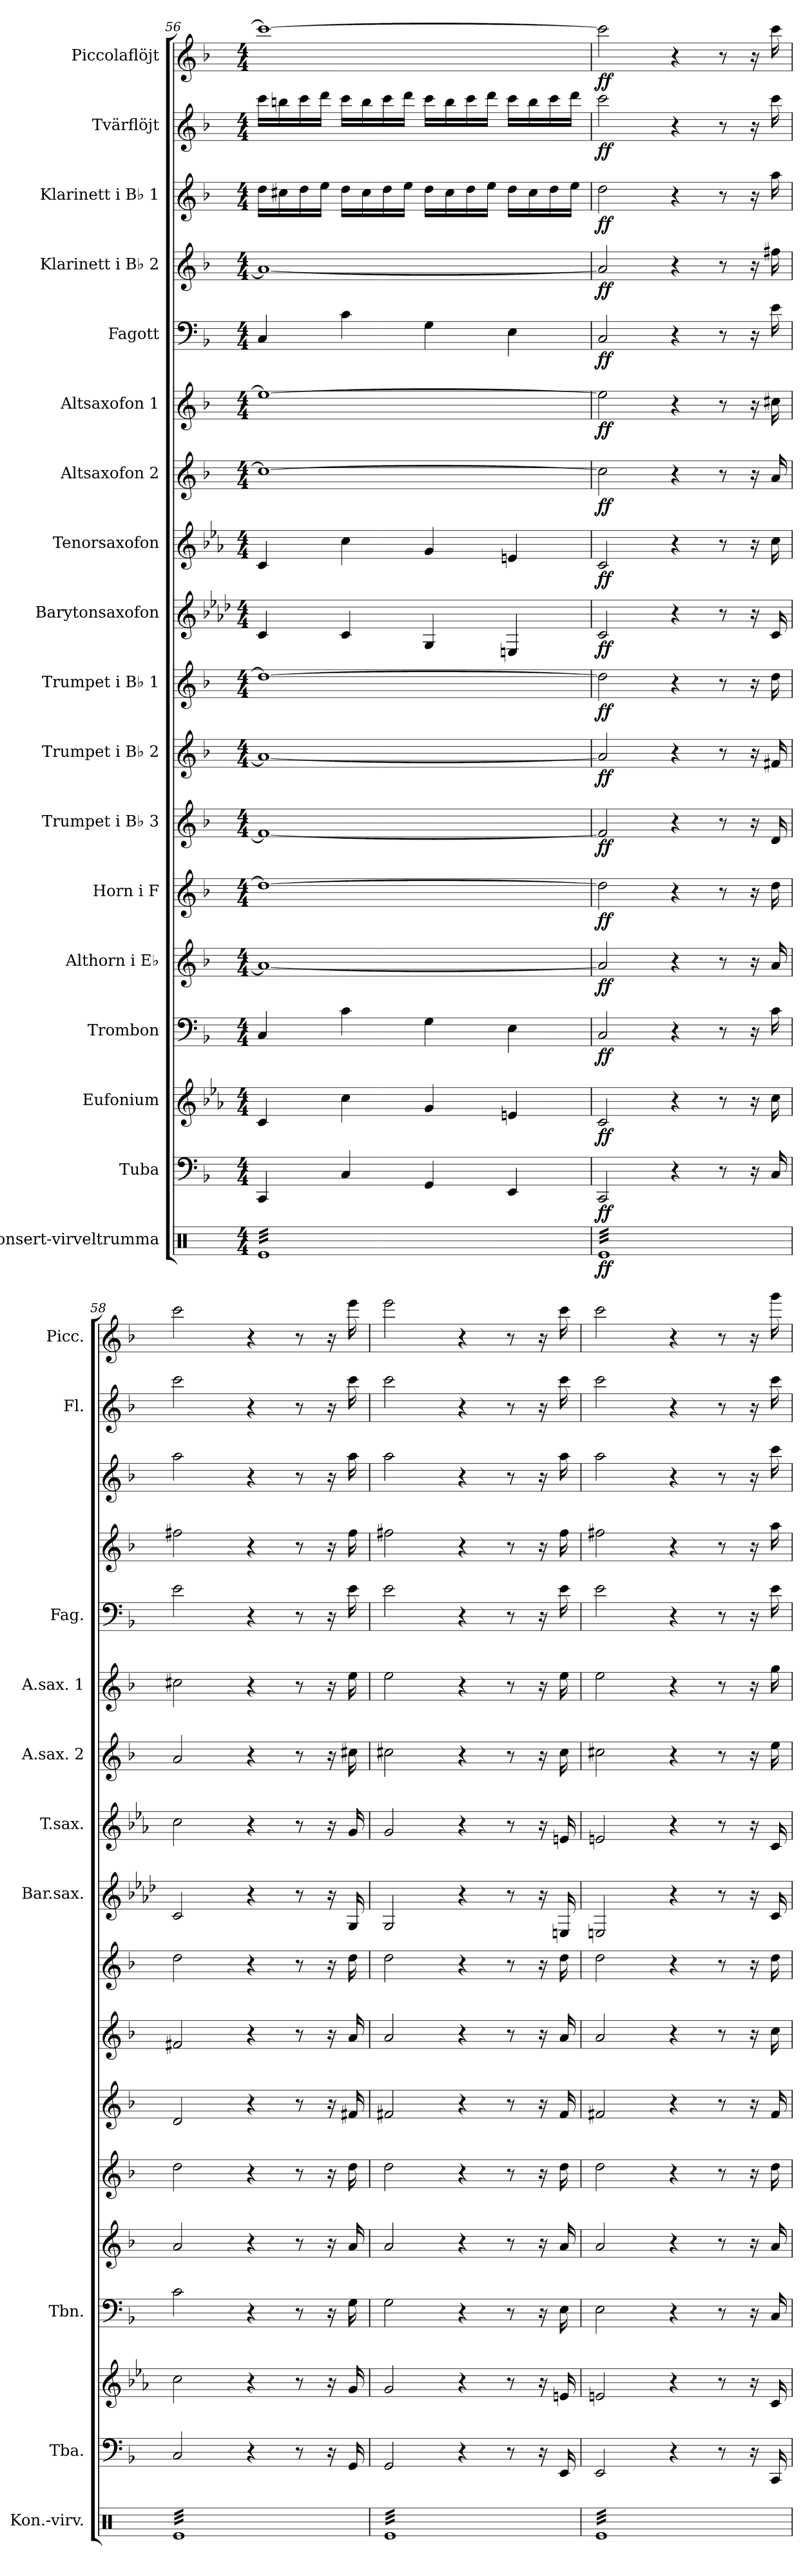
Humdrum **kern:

**kern	**dynam	**kern	**dynam	**kern	**dynam	**kern	**dynam	**kern	**dynam	**kern	**dynam	**kern	**dynam	**kern	**dynam	**kern	**dynam	**kern	**dynam	**kern	**dynam	**kern	**dynam	**kern	**dynam	**kern	**dynam	**kern	**dynam	**kern	**dynam	**kern	**dynam	**kern	**dynam
*part18	*part18	*part17	*part17	*part16	*part16	*part15	*part15	*part14	*part14	*part13	*part13	*part12	*part12	*part11	*part11	*part10	*part10	*part9	*part9	*part8	*part8	*part7	*part7	*part6	*part6	*part5	*part5	*part4	*part4	*part3	*part3	*part2	*part2	*part1	*part1
*staff18	*staff18	*staff17	*staff17	*staff16	*staff16	*staff15	*staff15	*staff14	*staff14	*staff13	*staff13	*staff12	*staff12	*staff11	*staff11	*staff10	*staff10	*staff9	*staff9	*staff8	*staff8	*staff7	*staff7	*staff6	*staff6	*staff5	*staff5	*staff4	*staff4	*staff3	*staff3	*staff2	*staff2	*staff1	*staff1
*I"Konsert-virveltrumma	*	*I"Tuba	*	*I"Eufonium	*	*I"Trombon	*	*I"Althorn i E♭	*	*I"Horn i F	*	*I"Trumpet i B♭ 3	*	*I"Trumpet i B♭ 2	*	*I"Trumpet i B♭ 1	*	*I"Barytonsaxofon	*	*I"Tenorsaxofon	*	*I"Altsaxofon 2	*	*I"Altsaxofon 1	*	*I"Fagott	*	*I"Klarinett i B♭ 2	*	*I"Klarinett i B♭ 1	*	*I"Tvärflöjt	*	*I"Piccolaflöjt	*
*I'Kon.-virv.	*	*I'Tba.	*	*	*	*I'Tbn.	*	*	*	*	*	*	*	*	*	*	*	*I'Bar.sax.	*	*I'T.sax.	*	*I'A.sax. 2	*	*I'A.sax. 1	*	*I'Fag.	*	*	*	*	*	*I'Fl.	*	*I'Picc.	*
*clefX	*	*clefF4	*	*clefG2	*	*clefF4	*	*clefG2	*	*clefG2	*	*clefG2	*	*clefG2	*	*clefG2	*	*clefG2	*	*clefG2	*	*clefG2	*	*clefG2	*	*clefF4	*	*clefG2	*	*clefG2	*	*clefG2	*	*clefG2	*
*	*	*	*	*ITrd8c14	*	*	*	*ITrd5c9	*	*ITrd4c7	*	*ITrd1c2	*	*ITrd1c2	*	*ITrd1c2	*	*ITrd12c21	*	*ITrd8c14	*	*ITrd5c9	*	*ITrd5c9	*	*	*	*ITrd1c2	*	*ITrd1c2	*	*	*	*ITrd-7c-12	*
*k[]	*	*k[b-]	*	*k[b-e-a-]	*	*k[b-]	*	*k[b-e-a-d-]	*	*k[b-e-]	*	*k[b-e-a-]	*	*k[b-e-a-]	*	*k[b-e-a-]	*	*k[b-e-a-d-]	*	*k[b-e-a-]	*	*k[b-e-a-d-]	*	*k[b-e-a-d-]	*	*k[b-]	*	*k[b-e-a-]	*	*k[b-e-a-]	*	*k[b-]	*	*k[b-]	*
*M4/4	*	*M4/4	*	*M4/4	*	*M4/4	*	*M4/4	*	*M4/4	*	*M4/4	*	*M4/4	*	*M4/4	*	*M4/4	*	*M4/4	*	*M4/4	*	*M4/4	*	*M4/4	*	*M4/4	*	*M4/4	*	*M4/4	*	*M4/4	*
=56	=56	=56	=56	=56	=56	=56	=56	=56	=56	=56	=56	=56	=56	=56	=56	=56	=56	=56	=56	=56	=56	=56	=56	=56	=56	=56	=56	=56	=56	=56	=56	=56	=56	=56	=56
*tremolo	*	*	*	*	*	*	*	*	*	*	*	*	*	*	*	*	*	*	*	*	*	*	*	*	*	*	*	*	*	*	*	*	*	*	*
32ReLLL	.	4CC/	.	4C/	.	4C/	.	1c_	.	1g_	.	1e_	.	1g_	.	1cc_	.	4C/	.	4C/	.	1e_	.	1g_	.	4C/	.	1g_	.	16cc\LL	.	16ccc\LL	.	1cccc_	.
32Re	.	.	.	.	.	.	.	.	.	.	.	.	.	.	.	.	.	.	.	.	.	.	.	.	.	.	.	.	.	.	.	.	.	.	.
32Re	.	.	.	.	.	.	.	.	.	.	.	.	.	.	.	.	.	.	.	.	.	.	.	.	.	.	.	.	.	16bn\	.	16bbn\	.	.	.
32Re	.	.	.	.	.	.	.	.	.	.	.	.	.	.	.	.	.	.	.	.	.	.	.	.	.	.	.	.	.	.	.	.	.	.	.
32Re	.	.	.	.	.	.	.	.	.	.	.	.	.	.	.	.	.	.	.	.	.	.	.	.	.	.	.	.	.	16cc\	.	16ccc\	.	.	.
32Re	.	.	.	.	.	.	.	.	.	.	.	.	.	.	.	.	.	.	.	.	.	.	.	.	.	.	.	.	.	.	.	.	.	.	.
32Re	.	.	.	.	.	.	.	.	.	.	.	.	.	.	.	.	.	.	.	.	.	.	.	.	.	.	.	.	.	16dd\JJ	.	16ddd\JJ	.	.	.
32Re	.	.	.	.	.	.	.	.	.	.	.	.	.	.	.	.	.	.	.	.	.	.	.	.	.	.	.	.	.	.	.	.	.	.	.
32Re	.	4C/	.	4c\	.	4c\	.	.	.	.	.	.	.	.	.	.	.	4C/	.	4c\	.	.	.	.	.	4c\	.	.	.	16cc\LL	.	16ccc\LL	.	.	.
32Re	.	.	.	.	.	.	.	.	.	.	.	.	.	.	.	.	.	.	.	.	.	.	.	.	.	.	.	.	.	.	.	.	.	.	.
32Re	.	.	.	.	.	.	.	.	.	.	.	.	.	.	.	.	.	.	.	.	.	.	.	.	.	.	.	.	.	16b\	.	16bb\	.	.	.
32Re	.	.	.	.	.	.	.	.	.	.	.	.	.	.	.	.	.	.	.	.	.	.	.	.	.	.	.	.	.	.	.	.	.	.	.
32Re	.	.	.	.	.	.	.	.	.	.	.	.	.	.	.	.	.	.	.	.	.	.	.	.	.	.	.	.	.	16cc\	.	16ccc\	.	.	.
32Re	.	.	.	.	.	.	.	.	.	.	.	.	.	.	.	.	.	.	.	.	.	.	.	.	.	.	.	.	.	.	.	.	.	.	.
32Re	.	.	.	.	.	.	.	.	.	.	.	.	.	.	.	.	.	.	.	.	.	.	.	.	.	.	.	.	.	16dd\JJ	.	16ddd\JJ	.	.	.
32Re	.	.	.	.	.	.	.	.	.	.	.	.	.	.	.	.	.	.	.	.	.	.	.	.	.	.	.	.	.	.	.	.	.	.	.
32Re	.	4GG/	.	4G/	.	4G\	.	.	.	.	.	.	.	.	.	.	.	4GG/	.	4G/	.	.	.	.	.	4G\	.	.	.	16cc\LL	.	16ccc\LL	.	.	.
32Re	.	.	.	.	.	.	.	.	.	.	.	.	.	.	.	.	.	.	.	.	.	.	.	.	.	.	.	.	.	.	.	.	.	.	.
32Re	.	.	.	.	.	.	.	.	.	.	.	.	.	.	.	.	.	.	.	.	.	.	.	.	.	.	.	.	.	16b\	.	16bb\	.	.	.
32Re	.	.	.	.	.	.	.	.	.	.	.	.	.	.	.	.	.	.	.	.	.	.	.	.	.	.	.	.	.	.	.	.	.	.	.
32Re	.	.	.	.	.	.	.	.	.	.	.	.	.	.	.	.	.	.	.	.	.	.	.	.	.	.	.	.	.	16cc\	.	16ccc\	.	.	.
32Re	.	.	.	.	.	.	.	.	.	.	.	.	.	.	.	.	.	.	.	.	.	.	.	.	.	.	.	.	.	.	.	.	.	.	.
32Re	.	.	.	.	.	.	.	.	.	.	.	.	.	.	.	.	.	.	.	.	.	.	.	.	.	.	.	.	.	16dd\JJ	.	16ddd\JJ	.	.	.
32Re	.	.	.	.	.	.	.	.	.	.	.	.	.	.	.	.	.	.	.	.	.	.	.	.	.	.	.	.	.	.	.	.	.	.	.
32Re	.	4EE/	.	4En/	.	4E\	.	.	.	.	.	.	.	.	.	.	.	4EEn/	.	4En/	.	.	.	.	.	4E\	.	.	.	16cc\LL	.	16ccc\LL	.	.	.
32Re	.	.	.	.	.	.	.	.	.	.	.	.	.	.	.	.	.	.	.	.	.	.	.	.	.	.	.	.	.	.	.	.	.	.	.
32Re	.	.	.	.	.	.	.	.	.	.	.	.	.	.	.	.	.	.	.	.	.	.	.	.	.	.	.	.	.	16b\	.	16bb\	.	.	.
32Re	.	.	.	.	.	.	.	.	.	.	.	.	.	.	.	.	.	.	.	.	.	.	.	.	.	.	.	.	.	.	.	.	.	.	.
32Re	.	.	.	.	.	.	.	.	.	.	.	.	.	.	.	.	.	.	.	.	.	.	.	.	.	.	.	.	.	16cc\	.	16ccc\	.	.	.
32Re	.	.	.	.	.	.	.	.	.	.	.	.	.	.	.	.	.	.	.	.	.	.	.	.	.	.	.	.	.	.	.	.	.	.	.
32Re	.	.	.	.	.	.	.	.	.	.	.	.	.	.	.	.	.	.	.	.	.	.	.	.	.	.	.	.	.	16dd\JJ	.	16ddd\JJ	.	.	.
32ReJJJ	.	.	.	.	.	.	.	.	.	.	.	.	.	.	.	.	.	.	.	.	.	.	.	.	.	.	.	.	.	.	.	.	.	.	.
!!LO:PB:g=z
=57	=57	=57	=57	=57	=57	=57	=57	=57	=57	=57	=57	=57	=57	=57	=57	=57	=57	=57	=57	=57	=57	=57	=57	=57	=57	=57	=57	=57	=57	=57	=57	=57	=57	=57	=57
!	!LO:DY:b	!	!LO:DY:b	!	!LO:DY:b	!	!LO:DY:b	!	!LO:DY:b	!	!LO:DY:b	!	!LO:DY:b	!	!LO:DY:b	!	!LO:DY:b	!	!LO:DY:b	!	!LO:DY:b	!	!LO:DY:b	!	!LO:DY:b	!	!LO:DY:b	!	!LO:DY:b	!	!LO:DY:b	!	!LO:DY:b	!	!LO:DY:b
32ReLLL	ff	2CC/	ff	2C/	ff	2C/	ff	2c/]	ff	2g\]	ff	2e/]	ff	2g/]	ff	2cc\]	ff	2C/	ff	2C/	ff	2e\]	ff	2g\]	ff	2C/	ff	2g/]	ff	2cc\	ff	2ccc\	ff	2cccc\]	ff
32Re	.	.	.	.	.	.	.	.	.	.	.	.	.	.	.	.	.	.	.	.	.	.	.	.	.	.	.	.	.	.	.	.	.	.	.
32Re	.	.	.	.	.	.	.	.	.	.	.	.	.	.	.	.	.	.	.	.	.	.	.	.	.	.	.	.	.	.	.	.	.	.	.
32Re	.	.	.	.	.	.	.	.	.	.	.	.	.	.	.	.	.	.	.	.	.	.	.	.	.	.	.	.	.	.	.	.	.	.	.
32Re	.	.	.	.	.	.	.	.	.	.	.	.	.	.	.	.	.	.	.	.	.	.	.	.	.	.	.	.	.	.	.	.	.	.	.
32Re	.	.	.	.	.	.	.	.	.	.	.	.	.	.	.	.	.	.	.	.	.	.	.	.	.	.	.	.	.	.	.	.	.	.	.
32Re	.	.	.	.	.	.	.	.	.	.	.	.	.	.	.	.	.	.	.	.	.	.	.	.	.	.	.	.	.	.	.	.	.	.	.
32Re	.	.	.	.	.	.	.	.	.	.	.	.	.	.	.	.	.	.	.	.	.	.	.	.	.	.	.	.	.	.	.	.	.	.	.
32Re	.	.	.	.	.	.	.	.	.	.	.	.	.	.	.	.	.	.	.	.	.	.	.	.	.	.	.	.	.	.	.	.	.	.	.
32Re	.	.	.	.	.	.	.	.	.	.	.	.	.	.	.	.	.	.	.	.	.	.	.	.	.	.	.	.	.	.	.	.	.	.	.
32Re	.	.	.	.	.	.	.	.	.	.	.	.	.	.	.	.	.	.	.	.	.	.	.	.	.	.	.	.	.	.	.	.	.	.	.
32Re	.	.	.	.	.	.	.	.	.	.	.	.	.	.	.	.	.	.	.	.	.	.	.	.	.	.	.	.	.	.	.	.	.	.	.
32Re	.	.	.	.	.	.	.	.	.	.	.	.	.	.	.	.	.	.	.	.	.	.	.	.	.	.	.	.	.	.	.	.	.	.	.
32Re	.	.	.	.	.	.	.	.	.	.	.	.	.	.	.	.	.	.	.	.	.	.	.	.	.	.	.	.	.	.	.	.	.	.	.
32Re	.	.	.	.	.	.	.	.	.	.	.	.	.	.	.	.	.	.	.	.	.	.	.	.	.	.	.	.	.	.	.	.	.	.	.
32Re	.	.	.	.	.	.	.	.	.	.	.	.	.	.	.	.	.	.	.	.	.	.	.	.	.	.	.	.	.	.	.	.	.	.	.
32Re	.	4r	.	4r	.	4r	.	4r	.	4r	.	4r	.	4r	.	4r	.	4r	.	4r	.	4r	.	4r	.	4r	.	4r	.	4r	.	4r	.	4r	.
32Re	.	.	.	.	.	.	.	.	.	.	.	.	.	.	.	.	.	.	.	.	.	.	.	.	.	.	.	.	.	.	.	.	.	.	.
32Re	.	.	.	.	.	.	.	.	.	.	.	.	.	.	.	.	.	.	.	.	.	.	.	.	.	.	.	.	.	.	.	.	.	.	.
32Re	.	.	.	.	.	.	.	.	.	.	.	.	.	.	.	.	.	.	.	.	.	.	.	.	.	.	.	.	.	.	.	.	.	.	.
32Re	.	.	.	.	.	.	.	.	.	.	.	.	.	.	.	.	.	.	.	.	.	.	.	.	.	.	.	.	.	.	.	.	.	.	.
32Re	.	.	.	.	.	.	.	.	.	.	.	.	.	.	.	.	.	.	.	.	.	.	.	.	.	.	.	.	.	.	.	.	.	.	.
32Re	.	.	.	.	.	.	.	.	.	.	.	.	.	.	.	.	.	.	.	.	.	.	.	.	.	.	.	.	.	.	.	.	.	.	.
32Re	.	.	.	.	.	.	.	.	.	.	.	.	.	.	.	.	.	.	.	.	.	.	.	.	.	.	.	.	.	.	.	.	.	.	.
32Re	.	8r	.	8r	.	8r	.	8r	.	8r	.	8r	.	8r	.	8r	.	8r	.	8r	.	8r	.	8r	.	8r	.	8r	.	8r	.	8r	.	8r	.
32Re	.	.	.	.	.	.	.	.	.	.	.	.	.	.	.	.	.	.	.	.	.	.	.	.	.	.	.	.	.	.	.	.	.	.	.
32Re	.	.	.	.	.	.	.	.	.	.	.	.	.	.	.	.	.	.	.	.	.	.	.	.	.	.	.	.	.	.	.	.	.	.	.
32Re	.	.	.	.	.	.	.	.	.	.	.	.	.	.	.	.	.	.	.	.	.	.	.	.	.	.	.	.	.	.	.	.	.	.	.
32Re	.	16r	.	16r	.	16r	.	16r	.	16r	.	16r	.	16r	.	16r	.	16r	.	16r	.	16r	.	16r	.	16r	.	16r	.	16r	.	16r	.	16r	.
32Re	.	.	.	.	.	.	.	.	.	.	.	.	.	.	.	.	.	.	.	.	.	.	.	.	.	.	.	.	.	.	.	.	.	.	.
32Re	.	16C/	.	16c\	.	16c\	.	16c/	.	16g\	.	16c/	.	16en/	.	16cc\	.	16C/	.	16c\	.	16c/	.	16en\	.	16e\	.	16een\	.	16gg\	.	16ccc\	.	16cccc\	.
32ReJJJ	.	.	.	.	.	.	.	.	.	.	.	.	.	.	.	.	.	.	.	.	.	.	.	.	.	.	.	.	.	.	.	.	.	.	.
=58	=58	=58	=58	=58	=58	=58	=58	=58	=58	=58	=58	=58	=58	=58	=58	=58	=58	=58	=58	=58	=58	=58	=58	=58	=58	=58	=58	=58	=58	=58	=58	=58	=58	=58	=58
32ReLLL	.	2C/	.	2c\	.	2c\	.	2c/	.	2g\	.	2c/	.	2en/	.	2cc\	.	2C/	.	2c\	.	2c/	.	2en\	.	2e\	.	2een\	.	2gg\	.	2ccc\	.	2cccc\	.
32Re	.	.	.	.	.	.	.	.	.	.	.	.	.	.	.	.	.	.	.	.	.	.	.	.	.	.	.	.	.	.	.	.	.	.	.
32Re	.	.	.	.	.	.	.	.	.	.	.	.	.	.	.	.	.	.	.	.	.	.	.	.	.	.	.	.	.	.	.	.	.	.	.
32Re	.	.	.	.	.	.	.	.	.	.	.	.	.	.	.	.	.	.	.	.	.	.	.	.	.	.	.	.	.	.	.	.	.	.	.
32Re	.	.	.	.	.	.	.	.	.	.	.	.	.	.	.	.	.	.	.	.	.	.	.	.	.	.	.	.	.	.	.	.	.	.	.
32Re	.	.	.	.	.	.	.	.	.	.	.	.	.	.	.	.	.	.	.	.	.	.	.	.	.	.	.	.	.	.	.	.	.	.	.
32Re	.	.	.	.	.	.	.	.	.	.	.	.	.	.	.	.	.	.	.	.	.	.	.	.	.	.	.	.	.	.	.	.	.	.	.
32Re	.	.	.	.	.	.	.	.	.	.	.	.	.	.	.	.	.	.	.	.	.	.	.	.	.	.	.	.	.	.	.	.	.	.	.
32Re	.	.	.	.	.	.	.	.	.	.	.	.	.	.	.	.	.	.	.	.	.	.	.	.	.	.	.	.	.	.	.	.	.	.	.
32Re	.	.	.	.	.	.	.	.	.	.	.	.	.	.	.	.	.	.	.	.	.	.	.	.	.	.	.	.	.	.	.	.	.	.	.
32Re	.	.	.	.	.	.	.	.	.	.	.	.	.	.	.	.	.	.	.	.	.	.	.	.	.	.	.	.	.	.	.	.	.	.	.
32Re	.	.	.	.	.	.	.	.	.	.	.	.	.	.	.	.	.	.	.	.	.	.	.	.	.	.	.	.	.	.	.	.	.	.	.
32Re	.	.	.	.	.	.	.	.	.	.	.	.	.	.	.	.	.	.	.	.	.	.	.	.	.	.	.	.	.	.	.	.	.	.	.
32Re	.	.	.	.	.	.	.	.	.	.	.	.	.	.	.	.	.	.	.	.	.	.	.	.	.	.	.	.	.	.	.	.	.	.	.
32Re	.	.	.	.	.	.	.	.	.	.	.	.	.	.	.	.	.	.	.	.	.	.	.	.	.	.	.	.	.	.	.	.	.	.	.
32Re	.	.	.	.	.	.	.	.	.	.	.	.	.	.	.	.	.	.	.	.	.	.	.	.	.	.	.	.	.	.	.	.	.	.	.
32Re	.	4r	.	4r	.	4r	.	4r	.	4r	.	4r	.	4r	.	4r	.	4r	.	4r	.	4r	.	4r	.	4r	.	4r	.	4r	.	4r	.	4r	.
32Re	.	.	.	.	.	.	.	.	.	.	.	.	.	.	.	.	.	.	.	.	.	.	.	.	.	.	.	.	.	.	.	.	.	.	.
32Re	.	.	.	.	.	.	.	.	.	.	.	.	.	.	.	.	.	.	.	.	.	.	.	.	.	.	.	.	.	.	.	.	.	.	.
32Re	.	.	.	.	.	.	.	.	.	.	.	.	.	.	.	.	.	.	.	.	.	.	.	.	.	.	.	.	.	.	.	.	.	.	.
32Re	.	.	.	.	.	.	.	.	.	.	.	.	.	.	.	.	.	.	.	.	.	.	.	.	.	.	.	.	.	.	.	.	.	.	.
32Re	.	.	.	.	.	.	.	.	.	.	.	.	.	.	.	.	.	.	.	.	.	.	.	.	.	.	.	.	.	.	.	.	.	.	.
32Re	.	.	.	.	.	.	.	.	.	.	.	.	.	.	.	.	.	.	.	.	.	.	.	.	.	.	.	.	.	.	.	.	.	.	.
32Re	.	.	.	.	.	.	.	.	.	.	.	.	.	.	.	.	.	.	.	.	.	.	.	.	.	.	.	.	.	.	.	.	.	.	.
32Re	.	8r	.	8r	.	8r	.	8r	.	8r	.	8r	.	8r	.	8r	.	8r	.	8r	.	8r	.	8r	.	8r	.	8r	.	8r	.	8r	.	8r	.
32Re	.	.	.	.	.	.	.	.	.	.	.	.	.	.	.	.	.	.	.	.	.	.	.	.	.	.	.	.	.	.	.	.	.	.	.
32Re	.	.	.	.	.	.	.	.	.	.	.	.	.	.	.	.	.	.	.	.	.	.	.	.	.	.	.	.	.	.	.	.	.	.	.
32Re	.	.	.	.	.	.	.	.	.	.	.	.	.	.	.	.	.	.	.	.	.	.	.	.	.	.	.	.	.	.	.	.	.	.	.
32Re	.	16r	.	16r	.	16r	.	16r	.	16r	.	16r	.	16r	.	16r	.	16r	.	16r	.	16r	.	16r	.	16r	.	16r	.	16r	.	16r	.	16r	.
32Re	.	.	.	.	.	.	.	.	.	.	.	.	.	.	.	.	.	.	.	.	.	.	.	.	.	.	.	.	.	.	.	.	.	.	.
32Re	.	16GG/	.	16G/	.	16G\	.	16c/	.	16g\	.	16en/	.	16g/	.	16cc\	.	16GG/	.	16G/	.	16en\	.	16g\	.	16e\	.	16ee\	.	16gg\	.	16ccc\	.	16eeee\	.
32ReJJJ	.	.	.	.	.	.	.	.	.	.	.	.	.	.	.	.	.	.	.	.	.	.	.	.	.	.	.	.	.	.	.	.	.	.	.
=59	=59	=59	=59	=59	=59	=59	=59	=59	=59	=59	=59	=59	=59	=59	=59	=59	=59	=59	=59	=59	=59	=59	=59	=59	=59	=59	=59	=59	=59	=59	=59	=59	=59	=59	=59
32ReLLL	.	2GG/	.	2G/	.	2G\	.	2c/	.	2g\	.	2en/	.	2g/	.	2cc\	.	2GG/	.	2G/	.	2en\	.	2g\	.	2e\	.	2een\	.	2gg\	.	2ccc\	.	2eeee\	.
32Re	.	.	.	.	.	.	.	.	.	.	.	.	.	.	.	.	.	.	.	.	.	.	.	.	.	.	.	.	.	.	.	.	.	.	.
32Re	.	.	.	.	.	.	.	.	.	.	.	.	.	.	.	.	.	.	.	.	.	.	.	.	.	.	.	.	.	.	.	.	.	.	.
32Re	.	.	.	.	.	.	.	.	.	.	.	.	.	.	.	.	.	.	.	.	.	.	.	.	.	.	.	.	.	.	.	.	.	.	.
32Re	.	.	.	.	.	.	.	.	.	.	.	.	.	.	.	.	.	.	.	.	.	.	.	.	.	.	.	.	.	.	.	.	.	.	.
32Re	.	.	.	.	.	.	.	.	.	.	.	.	.	.	.	.	.	.	.	.	.	.	.	.	.	.	.	.	.	.	.	.	.	.	.
32Re	.	.	.	.	.	.	.	.	.	.	.	.	.	.	.	.	.	.	.	.	.	.	.	.	.	.	.	.	.	.	.	.	.	.	.
32Re	.	.	.	.	.	.	.	.	.	.	.	.	.	.	.	.	.	.	.	.	.	.	.	.	.	.	.	.	.	.	.	.	.	.	.
32Re	.	.	.	.	.	.	.	.	.	.	.	.	.	.	.	.	.	.	.	.	.	.	.	.	.	.	.	.	.	.	.	.	.	.	.
32Re	.	.	.	.	.	.	.	.	.	.	.	.	.	.	.	.	.	.	.	.	.	.	.	.	.	.	.	.	.	.	.	.	.	.	.
32Re	.	.	.	.	.	.	.	.	.	.	.	.	.	.	.	.	.	.	.	.	.	.	.	.	.	.	.	.	.	.	.	.	.	.	.
32Re	.	.	.	.	.	.	.	.	.	.	.	.	.	.	.	.	.	.	.	.	.	.	.	.	.	.	.	.	.	.	.	.	.	.	.
32Re	.	.	.	.	.	.	.	.	.	.	.	.	.	.	.	.	.	.	.	.	.	.	.	.	.	.	.	.	.	.	.	.	.	.	.
32Re	.	.	.	.	.	.	.	.	.	.	.	.	.	.	.	.	.	.	.	.	.	.	.	.	.	.	.	.	.	.	.	.	.	.	.
32Re	.	.	.	.	.	.	.	.	.	.	.	.	.	.	.	.	.	.	.	.	.	.	.	.	.	.	.	.	.	.	.	.	.	.	.
32Re	.	.	.	.	.	.	.	.	.	.	.	.	.	.	.	.	.	.	.	.	.	.	.	.	.	.	.	.	.	.	.	.	.	.	.
32Re	.	4r	.	4r	.	4r	.	4r	.	4r	.	4r	.	4r	.	4r	.	4r	.	4r	.	4r	.	4r	.	4r	.	4r	.	4r	.	4r	.	4r	.
32Re	.	.	.	.	.	.	.	.	.	.	.	.	.	.	.	.	.	.	.	.	.	.	.	.	.	.	.	.	.	.	.	.	.	.	.
32Re	.	.	.	.	.	.	.	.	.	.	.	.	.	.	.	.	.	.	.	.	.	.	.	.	.	.	.	.	.	.	.	.	.	.	.
32Re	.	.	.	.	.	.	.	.	.	.	.	.	.	.	.	.	.	.	.	.	.	.	.	.	.	.	.	.	.	.	.	.	.	.	.
32Re	.	.	.	.	.	.	.	.	.	.	.	.	.	.	.	.	.	.	.	.	.	.	.	.	.	.	.	.	.	.	.	.	.	.	.
32Re	.	.	.	.	.	.	.	.	.	.	.	.	.	.	.	.	.	.	.	.	.	.	.	.	.	.	.	.	.	.	.	.	.	.	.
32Re	.	.	.	.	.	.	.	.	.	.	.	.	.	.	.	.	.	.	.	.	.	.	.	.	.	.	.	.	.	.	.	.	.	.	.
32Re	.	.	.	.	.	.	.	.	.	.	.	.	.	.	.	.	.	.	.	.	.	.	.	.	.	.	.	.	.	.	.	.	.	.	.
32Re	.	8r	.	8r	.	8r	.	8r	.	8r	.	8r	.	8r	.	8r	.	8r	.	8r	.	8r	.	8r	.	8r	.	8r	.	8r	.	8r	.	8r	.
32Re	.	.	.	.	.	.	.	.	.	.	.	.	.	.	.	.	.	.	.	.	.	.	.	.	.	.	.	.	.	.	.	.	.	.	.
32Re	.	.	.	.	.	.	.	.	.	.	.	.	.	.	.	.	.	.	.	.	.	.	.	.	.	.	.	.	.	.	.	.	.	.	.
32Re	.	.	.	.	.	.	.	.	.	.	.	.	.	.	.	.	.	.	.	.	.	.	.	.	.	.	.	.	.	.	.	.	.	.	.
32Re	.	16r	.	16r	.	16r	.	16r	.	16r	.	16r	.	16r	.	16r	.	16r	.	16r	.	16r	.	16r	.	16r	.	16r	.	16r	.	16r	.	16r	.
32Re	.	.	.	.	.	.	.	.	.	.	.	.	.	.	.	.	.	.	.	.	.	.	.	.	.	.	.	.	.	.	.	.	.	.	.
32Re	.	16EE/	.	16En/	.	16E\	.	16c/	.	16g\	.	16e/	.	16g/	.	16cc\	.	16EEn/	.	16En/	.	16e\	.	16g\	.	16e\	.	16ee\	.	16gg\	.	16ccc\	.	16cccc\	.
32ReJJJ	.	.	.	.	.	.	.	.	.	.	.	.	.	.	.	.	.	.	.	.	.	.	.	.	.	.	.	.	.	.	.	.	.	.	.
=60	=60	=60	=60	=60	=60	=60	=60	=60	=60	=60	=60	=60	=60	=60	=60	=60	=60	=60	=60	=60	=60	=60	=60	=60	=60	=60	=60	=60	=60	=60	=60	=60	=60	=60	=60
32ReLLL	.	2EE/	.	2En/	.	2E\	.	2c/	.	2g\	.	2en/	.	2g/	.	2cc\	.	2EEn/	.	2En/	.	2en\	.	2g\	.	2e\	.	2een\	.	2gg\	.	2ccc\	.	2cccc\	.
32Re	.	.	.	.	.	.	.	.	.	.	.	.	.	.	.	.	.	.	.	.	.	.	.	.	.	.	.	.	.	.	.	.	.	.	.
32Re	.	.	.	.	.	.	.	.	.	.	.	.	.	.	.	.	.	.	.	.	.	.	.	.	.	.	.	.	.	.	.	.	.	.	.
32Re	.	.	.	.	.	.	.	.	.	.	.	.	.	.	.	.	.	.	.	.	.	.	.	.	.	.	.	.	.	.	.	.	.	.	.
32Re	.	.	.	.	.	.	.	.	.	.	.	.	.	.	.	.	.	.	.	.	.	.	.	.	.	.	.	.	.	.	.	.	.	.	.
32Re	.	.	.	.	.	.	.	.	.	.	.	.	.	.	.	.	.	.	.	.	.	.	.	.	.	.	.	.	.	.	.	.	.	.	.
32Re	.	.	.	.	.	.	.	.	.	.	.	.	.	.	.	.	.	.	.	.	.	.	.	.	.	.	.	.	.	.	.	.	.	.	.
32Re	.	.	.	.	.	.	.	.	.	.	.	.	.	.	.	.	.	.	.	.	.	.	.	.	.	.	.	.	.	.	.	.	.	.	.
32Re	.	.	.	.	.	.	.	.	.	.	.	.	.	.	.	.	.	.	.	.	.	.	.	.	.	.	.	.	.	.	.	.	.	.	.
32Re	.	.	.	.	.	.	.	.	.	.	.	.	.	.	.	.	.	.	.	.	.	.	.	.	.	.	.	.	.	.	.	.	.	.	.
32Re	.	.	.	.	.	.	.	.	.	.	.	.	.	.	.	.	.	.	.	.	.	.	.	.	.	.	.	.	.	.	.	.	.	.	.
32Re	.	.	.	.	.	.	.	.	.	.	.	.	.	.	.	.	.	.	.	.	.	.	.	.	.	.	.	.	.	.	.	.	.	.	.
32Re	.	.	.	.	.	.	.	.	.	.	.	.	.	.	.	.	.	.	.	.	.	.	.	.	.	.	.	.	.	.	.	.	.	.	.
32Re	.	.	.	.	.	.	.	.	.	.	.	.	.	.	.	.	.	.	.	.	.	.	.	.	.	.	.	.	.	.	.	.	.	.	.
32Re	.	.	.	.	.	.	.	.	.	.	.	.	.	.	.	.	.	.	.	.	.	.	.	.	.	.	.	.	.	.	.	.	.	.	.
32Re	.	.	.	.	.	.	.	.	.	.	.	.	.	.	.	.	.	.	.	.	.	.	.	.	.	.	.	.	.	.	.	.	.	.	.
32Re	.	4r	.	4r	.	4r	.	4r	.	4r	.	4r	.	4r	.	4r	.	4r	.	4r	.	4r	.	4r	.	4r	.	4r	.	4r	.	4r	.	4r	.
32Re	.	.	.	.	.	.	.	.	.	.	.	.	.	.	.	.	.	.	.	.	.	.	.	.	.	.	.	.	.	.	.	.	.	.	.
32Re	.	.	.	.	.	.	.	.	.	.	.	.	.	.	.	.	.	.	.	.	.	.	.	.	.	.	.	.	.	.	.	.	.	.	.
32Re	.	.	.	.	.	.	.	.	.	.	.	.	.	.	.	.	.	.	.	.	.	.	.	.	.	.	.	.	.	.	.	.	.	.	.
32Re	.	.	.	.	.	.	.	.	.	.	.	.	.	.	.	.	.	.	.	.	.	.	.	.	.	.	.	.	.	.	.	.	.	.	.
32Re	.	.	.	.	.	.	.	.	.	.	.	.	.	.	.	.	.	.	.	.	.	.	.	.	.	.	.	.	.	.	.	.	.	.	.
32Re	.	.	.	.	.	.	.	.	.	.	.	.	.	.	.	.	.	.	.	.	.	.	.	.	.	.	.	.	.	.	.	.	.	.	.
32Re	.	.	.	.	.	.	.	.	.	.	.	.	.	.	.	.	.	.	.	.	.	.	.	.	.	.	.	.	.	.	.	.	.	.	.
32Re	.	8r	.	8r	.	8r	.	8r	.	8r	.	8r	.	8r	.	8r	.	8r	.	8r	.	8r	.	8r	.	8r	.	8r	.	8r	.	8r	.	8r	.
32Re	.	.	.	.	.	.	.	.	.	.	.	.	.	.	.	.	.	.	.	.	.	.	.	.	.	.	.	.	.	.	.	.	.	.	.
32Re	.	.	.	.	.	.	.	.	.	.	.	.	.	.	.	.	.	.	.	.	.	.	.	.	.	.	.	.	.	.	.	.	.	.	.
32Re	.	.	.	.	.	.	.	.	.	.	.	.	.	.	.	.	.	.	.	.	.	.	.	.	.	.	.	.	.	.	.	.	.	.	.
32Re	.	16r	.	16r	.	16r	.	16r	.	16r	.	16r	.	16r	.	16r	.	16r	.	16r	.	16r	.	16r	.	16r	.	16r	.	16r	.	16r	.	16r	.
32Re	.	.	.	.	.	.	.	.	.	.	.	.	.	.	.	.	.	.	.	.	.	.	.	.	.	.	.	.	.	.	.	.	.	.	.
32Re	.	16CC/	.	16C/	.	16C/	.	16c/	.	16g\	.	16e/	.	16b-\	.	16cc\	.	16C/	.	16C/	.	16g\	.	16b-\	.	16e\	.	16gg\	.	16bb-\	.	16ccc\	.	16gggg\	.
32ReJJJ	.	.	.	.	.	.	.	.	.	.	.	.	.	.	.	.	.	.	.	.	.	.	.	.	.	.	.	.	.	.	.	.	.	.	.
*Xtremolo	*	*	*	*	*	*	*	*	*	*	*	*	*	*	*	*	*	*	*	*	*	*	*	*	*	*	*	*	*	*	*	*	*	*	*
=	=	=	=	=	=	=	=	=	=	=	=	=	=	=	=	=	=	=	=	=	=	=	=	=	=	=	=	=	=	=	=	=	=	=	=
*-	*-	*-	*-	*-	*-	*-	*-	*-	*-	*-	*-	*-	*-	*-	*-	*-	*-	*-	*-	*-	*-	*-	*-	*-	*-	*-	*-	*-	*-	*-	*-	*-	*-	*-	*-
